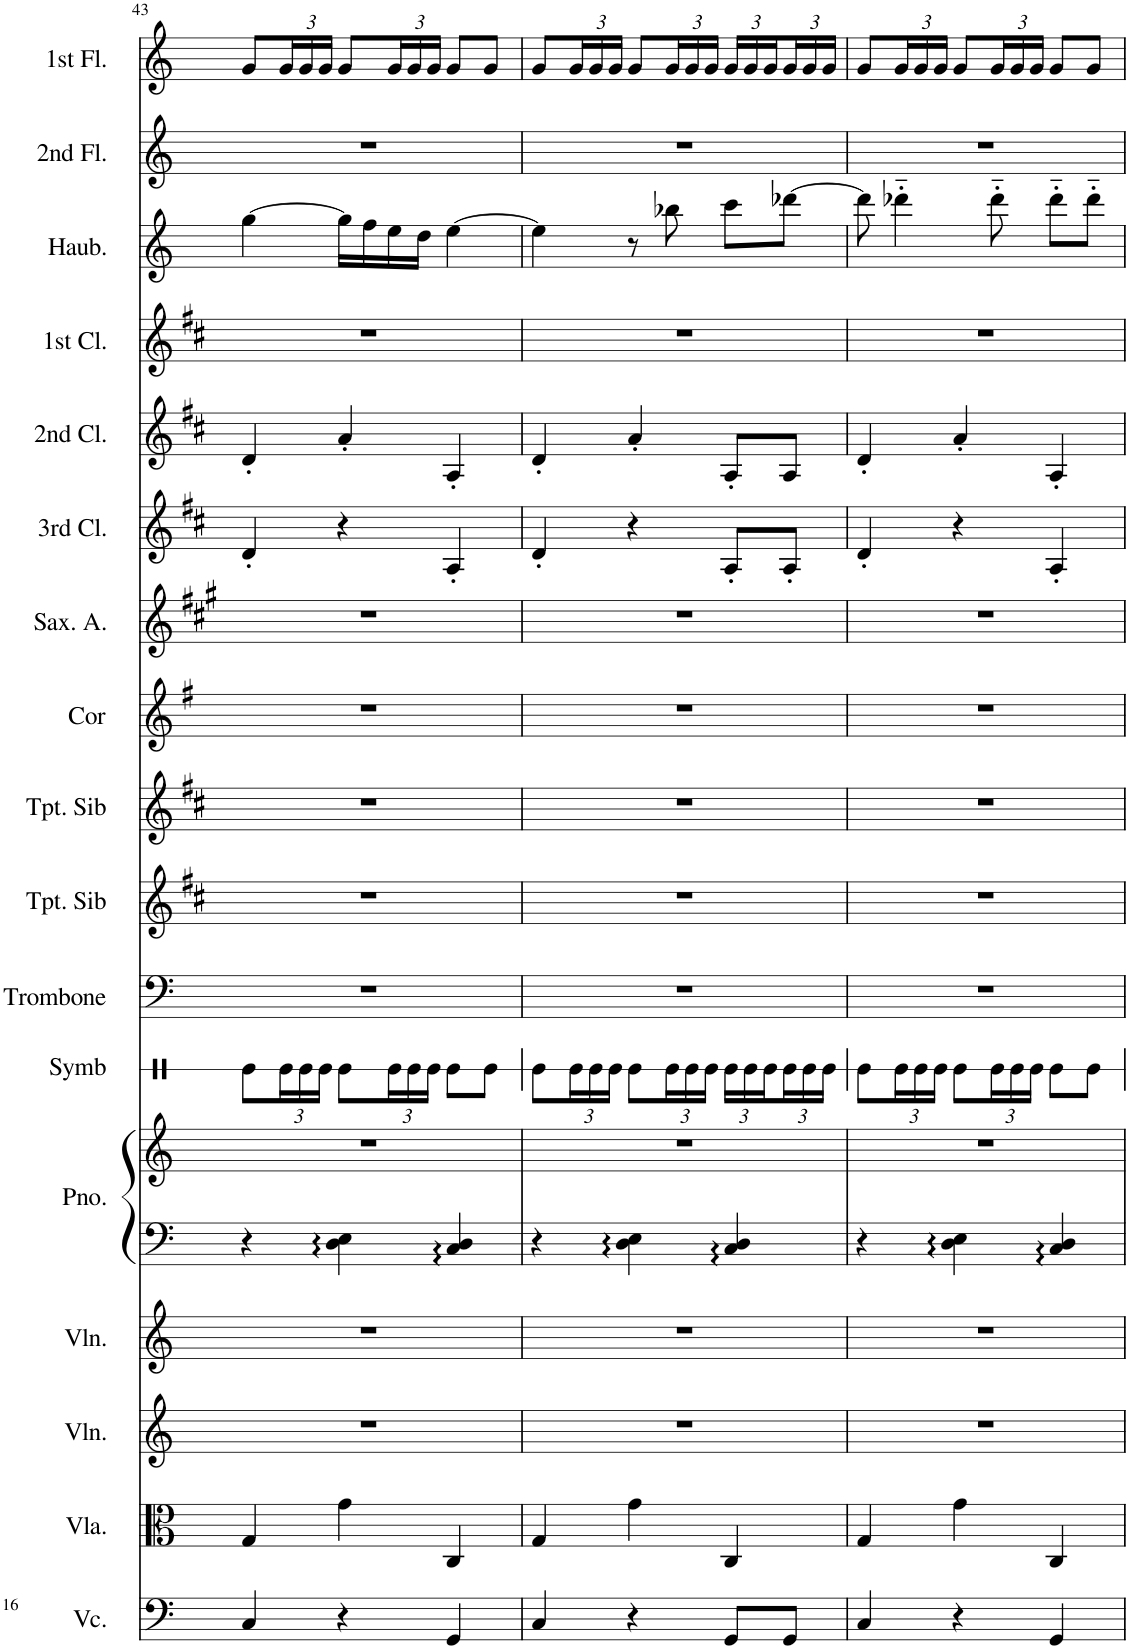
**kern	**kern	**kern	**kern	**kern	**kern	**kern	**kern	**kern	**kern	**kern	**kern	**kern	**kern	**kern	**kern	**kern	**kern
*part17	*part16	*part15	*part14	*part13	*part13	*part12	*part11	*part10	*part9	*part8	*part7	*part6	*part5	*part4	*part3	*part2	*part1
*staff18	*staff17	*staff16	*staff15	*staff14	*staff13	*staff12	*staff11	*staff10	*staff9	*staff8	*staff7	*staff6	*staff5	*staff4	*staff3	*staff2	*staff1
*I"Violoncelle	*I"Violon Alto	*I"Violon	*I"Violon	*I"Piano	*	*I"Symbales	*I"Trombone	*I"Trompette en Sib	*I"Trompette en Sib	*I"Cor	*I"Saxo Alto	*I"3rd clarinette	*I"2nd clarinette	*I"1st clarinette	*I"Haubois	*I"2nd flûte	*I"1st flûte
*I'Vc.	*I'Vla.	*I'Vln.	*I'Vln.	*I'Pno.	*	*I'Symb	*I'Trombone	*I'Tpt. Sib	*I'Tpt. Sib	*I'Cor	*I'Sax. A.	*I'3rd Cl.	*I'2nd Cl.	*I'1st Cl.	*I'Haub.	*I'2nd Fl.	*I'1st Fl.
!!LO:PB:g=z
*clefF4	*clefC3	*clefG2	*clefG2	*clefF4	*clefG2	*clefX	*clefF4	*clefG2	*clefG2	*clefG2	*clefG2	*clefG2	*clefG2	*clefG2	*clefG2	*clefG2	*clefG2
*	*	*	*	*	*	*	*	*Trd1c2	*Trd1c2	*Trd4c7	*Trd5c9	*Trd1c2	*Trd1c2	*Trd1c2	*	*	*
*k[]	*k[]	*k[]	*k[]	*k[]	*k[]	*k[]	*k[]	*k[f#c#]	*k[f#c#]	*k[f#]	*k[f#c#g#]	*k[f#c#]	*k[f#c#]	*k[f#c#]	*k[]	*k[]	*k[]
*M3/4	*M3/4	*M3/4	*M3/4	*M3/4	*M3/4	*M3/4	*M3/4	*M3/4	*M3/4	*M3/4	*M3/4	*M3/4	*M3/4	*M3/4	*M3/4	*M3/4	*M3/4
=43	=43	=43	=43	=43	=43	=43	=43	=43	=43	=43	=43	=43	=43	=43	=43	=43	=43
4C/	4G/	2.r	2.r	4r	2.r	8Re\L	2.r	2.r	2.r	2.r	2.r	4d'/	4d'/	2.r	[4gg\	2.r	8g/L
*	*	*	*	*	*	*Xbrackettup	*	*	*	*	*	*	*	*	*	*	*Xbrackettup
.	.	.	.	.	.	24Re\L	.	.	.	.	.	.	.	.	.	.	24g/L
.	.	.	.	.	.	24Re\	.	.	.	.	.	.	.	.	.	.	24g/
.	.	.	.	.	.	24Re\JJ	.	.	.	.	.	.	.	.	.	.	24g/JJ
4r	4g\	.	.	4D\ 4E\	.	8Re\L	.	.	.	.	.	4r	4a'/	.	16gg\LL]	.	8g/L
.	.	.	.	.	.	.	.	.	.	.	.	.	.	.	16ff\	.	.
.	.	.	.	.	.	24Re\L	.	.	.	.	.	.	.	.	16ee\	.	24g/L
.	.	.	.	.	.	24Re\	.	.	.	.	.	.	.	.	.	.	24g/
.	.	.	.	.	.	.	.	.	.	.	.	.	.	.	16dd\JJ	.	.
.	.	.	.	.	.	24Re\JJ	.	.	.	.	.	.	.	.	.	.	24g/JJ
4GG/	4C/	.	.	4C/ 4D/	.	8Re\L	.	.	.	.	.	4A'/	4A'/	.	[4ee\	.	8g/L
.	.	.	.	.	.	8Re\J	.	.	.	.	.	.	.	.	.	.	8g/J
=44	=44	=44	=44	=44	=44	=44	=44	=44	=44	=44	=44	=44	=44	=44	=44	=44	=44
4C/	4G/	2.r	2.r	4r	2.r	8Re\L	2.r	2.r	2.r	2.r	2.r	4d'/	4d'/	2.r	4ee\]	2.r	8g/L
.	.	.	.	.	.	24Re\L	.	.	.	.	.	.	.	.	.	.	24g/L
.	.	.	.	.	.	24Re\	.	.	.	.	.	.	.	.	.	.	24g/
.	.	.	.	.	.	24Re\JJ	.	.	.	.	.	.	.	.	.	.	24g/JJ
4r	4g\	.	.	4D\ 4E\	.	8Re\L	.	.	.	.	.	4r	4a'/	.	8r	.	8g/L
.	.	.	.	.	.	24Re\L	.	.	.	.	.	.	.	.	8bb-X\	.	24g/L
.	.	.	.	.	.	24Re\	.	.	.	.	.	.	.	.	.	.	24g/
.	.	.	.	.	.	24Re\JJ	.	.	.	.	.	.	.	.	.	.	24g/JJ
8GG/L	4C/	.	.	4C/ 4D/	.	24Re\LL	.	.	.	.	.	8A'/L	8A'/L	.	8ccc\L	.	24g/LL
.	.	.	.	.	.	24Re\	.	.	.	.	.	.	.	.	.	.	24g/
.	.	.	.	.	.	24Re\	.	.	.	.	.	.	.	.	.	.	24g/
8GG/J	.	.	.	.	.	24Re\	.	.	.	.	.	8A'/J	8A/J	.	[8ddd-X\J	.	24g/
.	.	.	.	.	.	24Re\	.	.	.	.	.	.	.	.	.	.	24g/
.	.	.	.	.	.	24Re\JJ	.	.	.	.	.	.	.	.	.	.	24g/JJ
=45	=45	=45	=45	=45	=45	=45	=45	=45	=45	=45	=45	=45	=45	=45	=45	=45	=45
4C/	4G/	2.r	2.r	4r	2.r	8Re\L	2.r	2.r	2.r	2.r	2.r	4d'/	4d'/	2.r	8ddd-\]	2.r	8g/L
.	.	.	.	.	.	24Re\L	.	.	.	.	.	.	.	.	4ddd-X'~\	.	24g/L
.	.	.	.	.	.	24Re\	.	.	.	.	.	.	.	.	.	.	24g/
.	.	.	.	.	.	24Re\JJ	.	.	.	.	.	.	.	.	.	.	24g/JJ
4r	4g\	.	.	4D\ 4E\	.	8Re\L	.	.	.	.	.	4r	4a'/	.	.	.	8g/L
.	.	.	.	.	.	24Re\L	.	.	.	.	.	.	.	.	8ddd-'~\	.	24g/L
.	.	.	.	.	.	24Re\	.	.	.	.	.	.	.	.	.	.	24g/
.	.	.	.	.	.	24Re\JJ	.	.	.	.	.	.	.	.	.	.	24g/JJ
4GG/	4C/	.	.	4C/ 4D/	.	8Re\L	.	.	.	.	.	4A'/	4A'/	.	8ddd-'~\L	.	8g/L
.	.	.	.	.	.	8Re\J	.	.	.	.	.	.	.	.	8ddd-'~\J	.	8g/J
=	=	=	=	=	=	=	=	=	=	=	=	=	=	=	=	=	=
*-	*-	*-	*-	*-	*-	*-	*-	*-	*-	*-	*-	*-	*-	*-	*-	*-	*-
